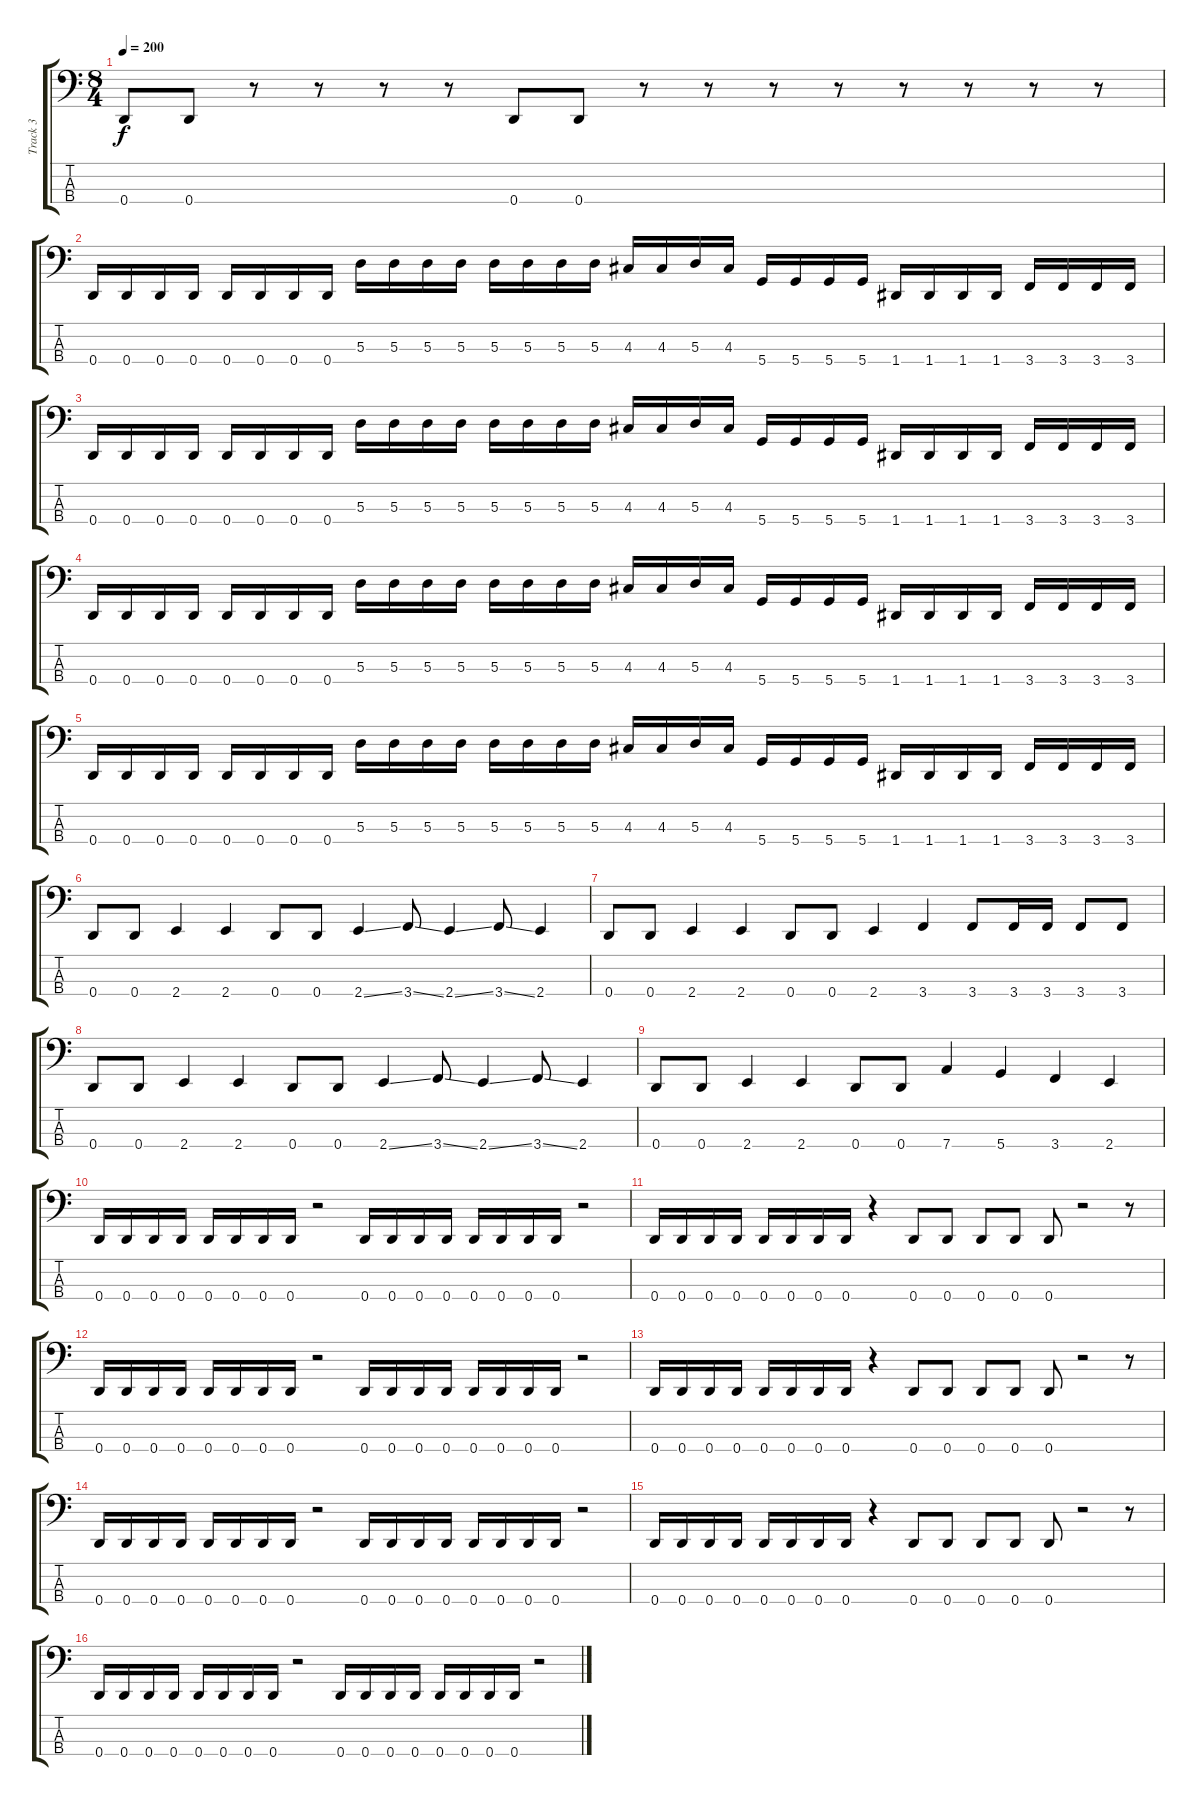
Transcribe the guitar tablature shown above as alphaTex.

\track ("Track 3" "Track 3") {instrument electricbassfinger}
\staff {score tabs}
\tuning (G2 D2 A1 D1) {hide}
\ts (8 4)
\tempo 200
\clef f4
\ks c
0.4.8{dy f} 0.4.8 r.8 r.8 r.8 r.8 0.4.8 0.4.8 r.8 r.8 r.8 r.8 r.8 r.8 r.8 r.8 |
0.4.16 0.4.16 0.4.16 0.4.16 0.4.16 0.4.16 0.4.16 0.4.16 5.3.16 5.3.16 5.3.16 5.3.16 5.3.16 5.3.16 5.3.16 5.3.16 4.3.16 4.3.16 5.3.16 4.3.16 5.4.16 5.4.16 5.4.16 5.4.16 1.4.16 1.4.16 1.4.16 1.4.16 3.4.16 3.4.16 3.4.16 3.4.16 |
0.4.16 0.4.16 0.4.16 0.4.16 0.4.16 0.4.16 0.4.16 0.4.16 5.3.16 5.3.16 5.3.16 5.3.16 5.3.16 5.3.16 5.3.16 5.3.16 4.3.16 4.3.16 5.3.16 4.3.16 5.4.16 5.4.16 5.4.16 5.4.16 1.4.16 1.4.16 1.4.16 1.4.16 3.4.16 3.4.16 3.4.16 3.4.16 |
0.4.16 0.4.16 0.4.16 0.4.16 0.4.16 0.4.16 0.4.16 0.4.16 5.3.16 5.3.16 5.3.16 5.3.16 5.3.16 5.3.16 5.3.16 5.3.16 4.3.16 4.3.16 5.3.16 4.3.16 5.4.16 5.4.16 5.4.16 5.4.16 1.4.16 1.4.16 1.4.16 1.4.16 3.4.16 3.4.16 3.4.16 3.4.16 |
0.4.16 0.4.16 0.4.16 0.4.16 0.4.16 0.4.16 0.4.16 0.4.16 5.3.16 5.3.16 5.3.16 5.3.16 5.3.16 5.3.16 5.3.16 5.3.16 4.3.16 4.3.16 5.3.16 4.3.16 5.4.16 5.4.16 5.4.16 5.4.16 1.4.16 1.4.16 1.4.16 1.4.16 3.4.16 3.4.16 3.4.16 3.4.16 |
0.4.8 0.4.8 2.4.4 2.4.4 0.4.8 0.4.8 2.4{ss}.4 3.4{ss}.8 2.4{ss}.4 3.4{ss}.8 2.4.4 |
0.4.8 0.4.8 2.4.4 2.4.4 0.4.8 0.4.8 2.4.4 3.4.4 3.4.8 3.4.16 3.4.16 3.4.8 3.4.8 |
0.4.8 0.4.8 2.4.4 2.4.4 0.4.8 0.4.8 2.4{ss}.4 3.4{ss}.8 2.4{ss}.4 3.4{ss}.8 2.4.4 |
0.4.8 0.4.8 2.4.4 2.4.4 0.4.8 0.4.8 7.4.4 5.4.4 3.4.4 2.4.4 |
0.4.16 0.4.16 0.4.16 0.4.16 0.4.16 0.4.16 0.4.16 0.4.16 r.2 0.4.16 0.4.16 0.4.16 0.4.16 0.4.16 0.4.16 0.4.16 0.4.16 r.2 |
0.4.16 0.4.16 0.4.16 0.4.16 0.4.16 0.4.16 0.4.16 0.4.16 r.4 0.4.8 0.4.8 0.4.8 0.4.8 0.4.8 r.2 r.8 |
0.4.16 0.4.16 0.4.16 0.4.16 0.4.16 0.4.16 0.4.16 0.4.16 r.2 0.4.16 0.4.16 0.4.16 0.4.16 0.4.16 0.4.16 0.4.16 0.4.16 r.2 |
0.4.16 0.4.16 0.4.16 0.4.16 0.4.16 0.4.16 0.4.16 0.4.16 r.4 0.4.8 0.4.8 0.4.8 0.4.8 0.4.8 r.2 r.8 |
0.4.16 0.4.16 0.4.16 0.4.16 0.4.16 0.4.16 0.4.16 0.4.16 r.2 0.4.16 0.4.16 0.4.16 0.4.16 0.4.16 0.4.16 0.4.16 0.4.16 r.2 |
0.4.16 0.4.16 0.4.16 0.4.16 0.4.16 0.4.16 0.4.16 0.4.16 r.4 0.4.8 0.4.8 0.4.8 0.4.8 0.4.8 r.2 r.8 |
0.4.16 0.4.16 0.4.16 0.4.16 0.4.16 0.4.16 0.4.16 0.4.16 r.2 0.4.16 0.4.16 0.4.16 0.4.16 0.4.16 0.4.16 0.4.16 0.4.16 r.2
